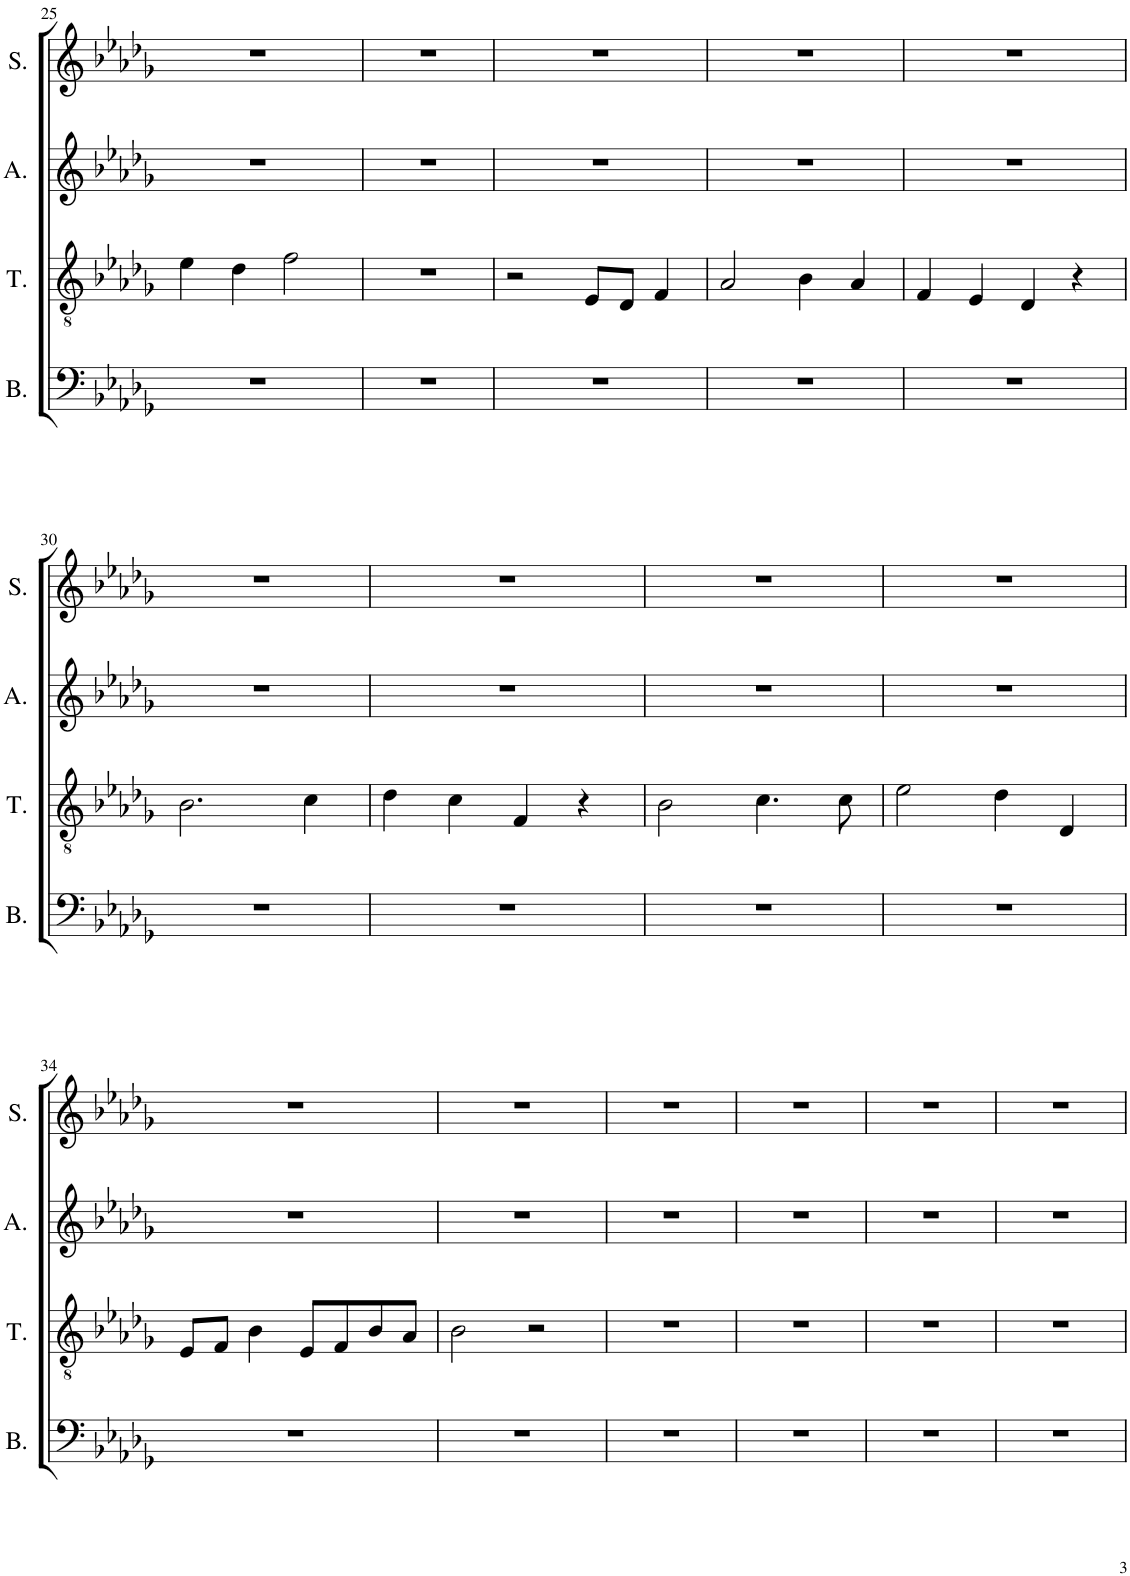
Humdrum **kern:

**kern	**kern	**kern	**kern
*part4	*part3	*part2	*part1
*staff4	*staff3	*staff2	*staff1
*I"Bass	*I"Tenor	*I"Alto	*I"Soprano
*I'B.	*I'T.	*I'A.	*I'S.
!!LO:PB:g=z
*clefF4	*clefGv2	*clefG2	*clefG2
*k[b-e-a-d-g-]	*k[b-e-a-d-g-]	*k[b-e-a-d-g-]	*k[b-e-a-d-g-]
*M4/4	*M4/4	*M4/4	*M4/4
=25	=25	=25	=25
1r	4e-\	1r	1r
.	4d-\	.	.
.	2f\	.	.
=26	=26	=26	=26
1r	1r	1r	1r
=27	=27	=27	=27
1r	2r	1r	1r
.	8E-/L	.	.
.	8D-/J	.	.
.	4F/	.	.
=28	=28	=28	=28
1r	2A-/	1r	1r
.	4B-\	.	.
.	4A-/	.	.
=29	=29	=29	=29
1r	4F/	1r	1r
.	4E-/	.	.
.	4D-/	.	.
.	4r	.	.
!!LO:LB:g=z
=30	=30	=30	=30
1r	2.B-\	1r	1r
.	4c\	.	.
=31	=31	=31	=31
1r	4d-\	1r	1r
.	4c\	.	.
.	4F/	.	.
.	4r	.	.
=32	=32	=32	=32
1r	2B-\	1r	1r
.	4.c\	.	.
.	8c\	.	.
=33	=33	=33	=33
1r	2e-\	1r	1r
.	4d-\	.	.
.	4D-/	.	.
!!LO:LB:g=z
=34	=34	=34	=34
1r	8E-/L	1r	1r
.	8F/J	.	.
.	4B-\	.	.
.	8E-/L	.	.
.	8F/	.	.
.	8B-/	.	.
.	8A-/J	.	.
=35	=35	=35	=35
1r	2B-\	1r	1r
.	2r	.	.
=36	=36	=36	=36
1r	1r	1r	1r
=37	=37	=37	=37
1r	1r	1r	1r
=38	=38	=38	=38
1r	1r	1r	1r
=39	=39	=39	=39
1r	1r	1r	1r
=	=	=	=
*-	*-	*-	*-
